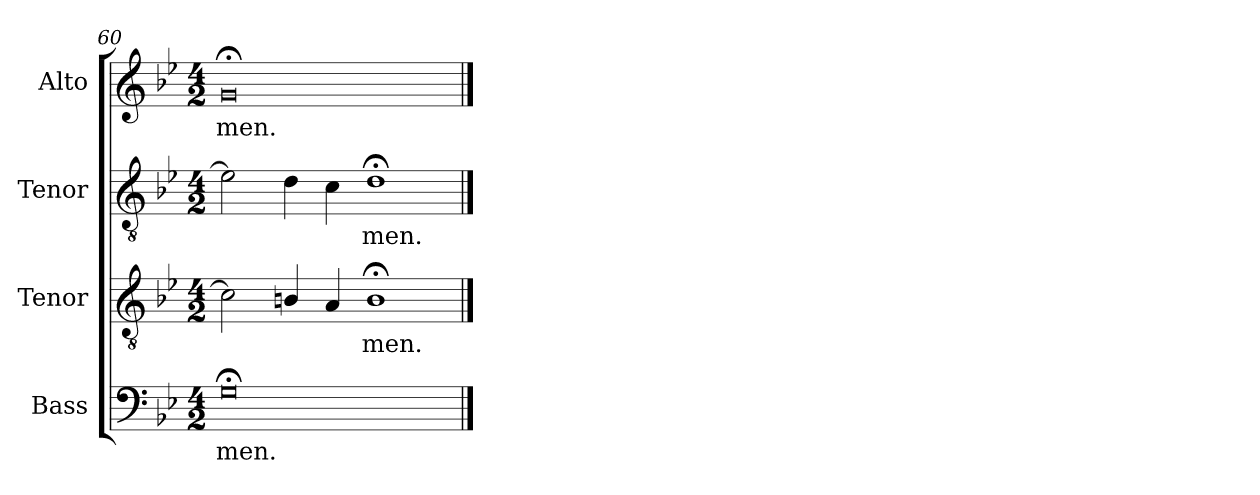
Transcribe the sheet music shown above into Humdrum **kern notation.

**kern	**text	**kern	**text	**kern	**text	**kern	**text
*part4	*part4	*part3	*part3	*part2	*part2	*part1	*part1
*staff4	*staff4	*staff3	*staff3	*staff2	*staff2	*staff1	*staff1
*I"Bass	*	*I"Tenor	*	*I"Tenor	*	*I"Alto	*
*I'B.	*	*I'T.	*	*I'T.	*	*I'A.	*
*clefF4	*	*clefGv2	*	*clefGv2	*	*clefG2	*
*	*	*ITrd7c12	*	*ITrd7c12	*	*	*
*k[b-e-]	*	*k[b-e-]	*	*k[b-e-]	*	*k[b-e-]	*
*B-:	*	*B-:	*	*B-:	*	*B-:	*
*M4/2	*	*M4/2	*	*M4/2	*	*M4/2	*
=60	=60	=60	=60	=60	=60	=60	=60
!	!LO:LY:b:color=#000000	!	!	!	!	!	!
!	!	!	!	!	!	!	!LO:LY:b:color=#000000
0G;i	-men.	2Ci\]	.	2E-i\]	.	0g;i	-men.
.	.	4BBni/	.	4Di\	.	.	.
.	.	4AAi/	.	4Ci\	.	.	.
!	!	!	!LO:LY:b:color=#000000	!	!	!	!
!	!	!	!	!	!LO:LY:b:color=#000000	!	!
.	.	1BB;i	-men.	1D;i	-men.	.	.
==	==	==	==	==	==	==	==
*-	*-	*-	*-	*-	*-	*-	*-
